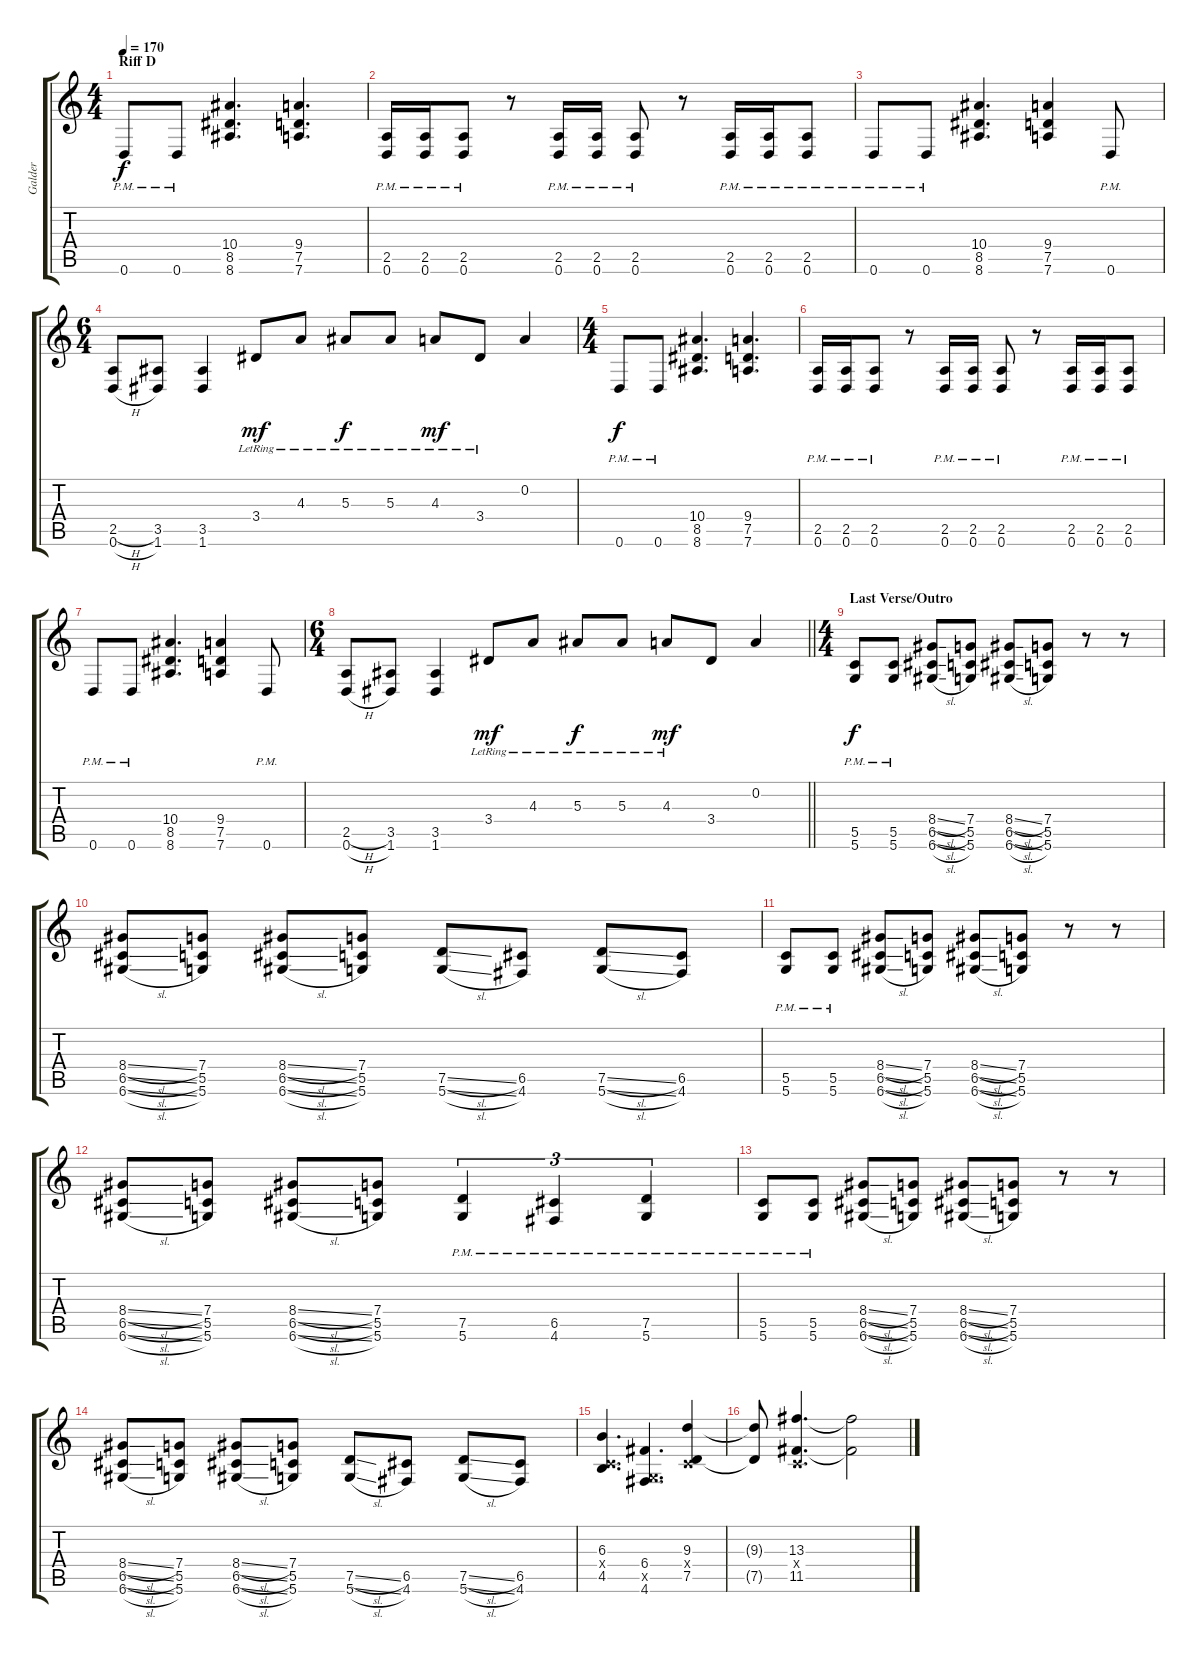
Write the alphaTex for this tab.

\track ("Galder" "Galder") {instrument overdrivenguitar}
\staff {score tabs}
\tuning (D4 A3 F3 C3 G2 D2) {hide}
\ts (4 4)
\section ("" "Riff D")
\tempo 170
\clef g2
\ks c
0.6{pm}.8{dy f} 0.6{pm}.8 (10.4 8.5 8.6).4{d} (9.4 7.5 7.6).4{d} |
(2.5{pm} 0.6{pm}).16 (2.5{pm} 0.6{pm}).16 (2.5{pm} 0.6{pm}).8 r.8 (2.5{pm} 0.6{pm}).16 (2.5{pm} 0.6{pm}).16 (2.5{pm} 0.6{pm}).8 r.8 (2.5{pm} 0.6{pm}).16 (2.5{pm} 0.6{pm}).16 (2.5{pm} 0.6{pm}).8 |
0.6{pm}.8 0.6{pm}.8 (10.4 8.5 8.6).4{d} (9.4 7.5 7.6).4 0.6{pm}.8 |
\ts (6 4)
(2.5{h} 0.6{h}).8 (3.5 1.6).8 (3.5 1.6).4 3.4{lr}.8{dy mf} 4.3{lr}.8 5.3{lr}.8{dy f} 5.3{lr}.8 4.3{lr}.8{dy mf} 3.4{lr}.8 0.2.4 |
\ts (4 4)
0.6{pm}.8{dy f} 0.6{pm}.8 (10.4 8.5 8.6).4{d} (9.4 7.5 7.6).4{d} |
(2.5{pm} 0.6{pm}).16 (2.5{pm} 0.6{pm}).16 (2.5{pm} 0.6{pm}).8 r.8 (2.5{pm} 0.6{pm}).16 (2.5{pm} 0.6{pm}).16 (2.5{pm} 0.6{pm}).8 r.8 (2.5{pm} 0.6{pm}).16 (2.5{pm} 0.6{pm}).16 (2.5{pm} 0.6{pm}).8 |
0.6{pm}.8 0.6{pm}.8 (10.4 8.5 8.6).4{d} (9.4 7.5 7.6).4 0.6{pm}.8 |
\ts (6 4)
\barLineRight lightlight
(2.5{h} 0.6{h}).8 (3.5 1.6).8 (3.5 1.6).4 3.4{lr}.8{dy mf} 4.3{lr}.8 5.3{lr}.8{dy f} 5.3{lr}.8 4.3{lr}.8{dy mf} 3.4.8 0.2.4 |
\ts (4 4)
\section ("" "Last Verse/Outro")
(5.5{pm} 5.6{pm}).8{dy f} (5.5{pm} 5.6{pm}).8 (8.4{sl} 6.5{sl} 6.6{sl}).8 (7.4 5.5 5.6).8 (8.4{sl} 6.5{sl} 6.6{sl}).8 (7.4 5.5 5.6).8 r.8 r.8 |
(8.4{sl} 6.5{sl} 6.6{sl}).8 (7.4 5.5 5.6).8 (8.4{sl} 6.5{sl} 6.6{sl}).8 (7.4 5.5 5.6).8 (7.5{sl} 5.6{sl}).8 (6.5 4.6).8 (7.5{sl} 5.6{sl}).8 (6.5 4.6).8 |
(5.5{pm} 5.6{pm}).8 (5.5{pm} 5.6{pm}).8 (8.4{sl} 6.5{sl} 6.6{sl}).8 (7.4 5.5 5.6).8 (8.4{sl} 6.5{sl} 6.6{sl}).8 (7.4 5.5 5.6).8 r.8 r.8 |
(8.4{sl} 6.5{sl} 6.6{sl}).8 (7.4 5.5 5.6).8 (8.4{sl} 6.5{sl} 6.6{sl}).8 (7.4 5.5 5.6).8 (7.5{pm} 5.6{pm}).4{tu (3 2)} (6.5{pm} 4.6{pm}).4{tu (3 2)} (7.5{pm} 5.6{pm}).4{tu (3 2)} |
(5.5{pm} 5.6{pm}).8 (5.5{pm} 5.6{pm}).8 (8.4{sl} 6.5{sl} 6.6{sl}).8 (7.4 5.5 5.6).8 (8.4{sl} 6.5{sl} 6.6{sl}).8 (7.4 5.5 5.6).8 r.8 r.8 |
(8.4{sl} 6.5{sl} 6.6{sl}).8 (7.4 5.5 5.6).8 (8.4{sl} 6.5{sl} 6.6{sl}).8 (7.4 5.5 5.6).8 (7.5{sl} 5.6{sl}).8 (6.5 4.6).8 (7.5{sl} 5.6{sl}).8 (6.5 4.6).8 |
(6.3 0.4{x} 4.5).4{d} (6.4 0.5{x} 4.6).4{d} (9.3 0.4{x} 7.5).4 |
(9.3{t} 7.5{t}).8 (13.3 0.4{x} 11.5).4{d} (13.3{t} 11.5{t}).2
